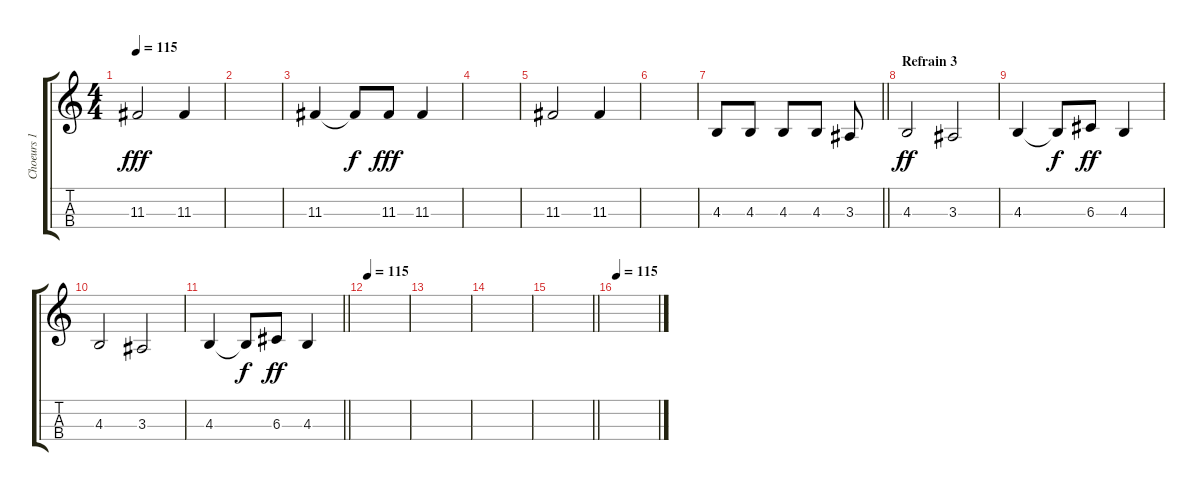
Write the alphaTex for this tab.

\track ("Choeurs 1" "Choeurs 1") {instrument lead3calliope}
\staff {score tabs}
\tuning (E4 B3 G3 D3) {hide}
\ts (4 4)
\tempo 115
\clef g2
\ks c
11.3.2{dy fff} 11.3.4 |
|
11.3.4 11.3{t}.8{dy f} 11.3.8{dy fff} 11.3.4 |
|
11.3.2 11.3.4 |
|
\barLineRight lightlight
4.3.8 4.3.8 4.3.8 4.3.8 3.3.8 |
\section ("" "Refrain 3")
4.3.2{dy ff} 3.3.2 |
4.3.4 4.3{t}.8{dy f} 6.3.8{dy ff} 4.3.4 |
4.3.2 3.3.2 |
\barLineRight lightlight
4.3.4 4.3{t}.8{dy f} 6.3.8{dy ff} 4.3.4 |
\tempo 115
|
|
|
\barLineRight lightlight
|
\tempo 115
